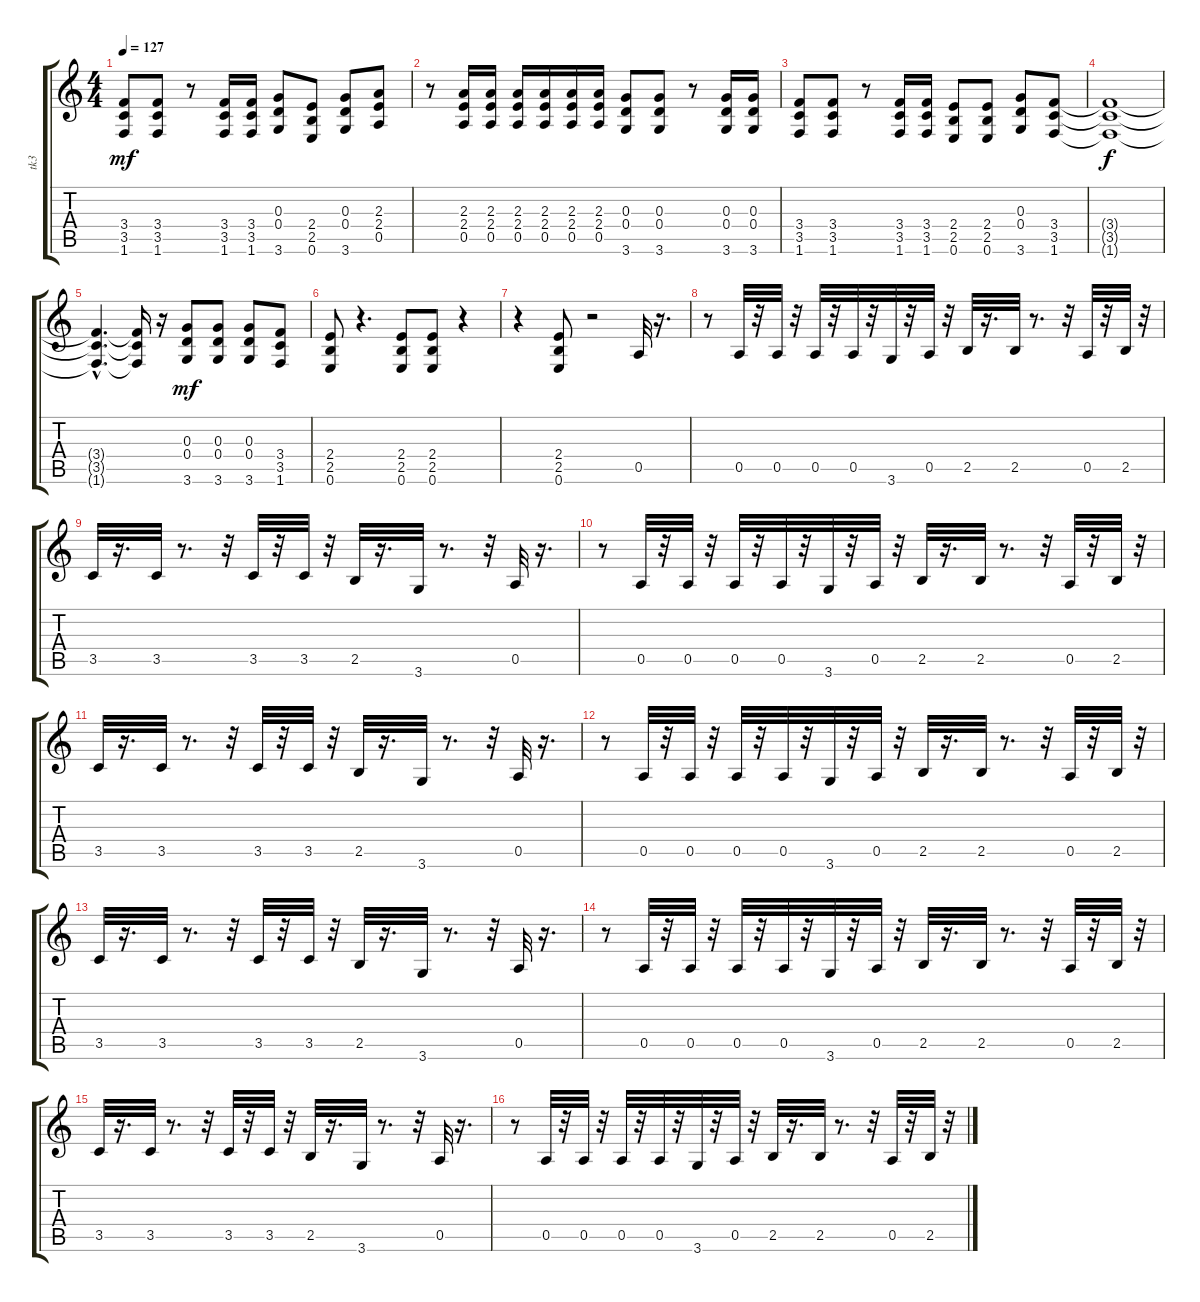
\track ("tk3" "tk3") {instrument distortionguitar}
\staff {score tabs}
\tuning (E4 B3 G3 D3 A2 E2) {hide}
\ts (4 4)
\tempo 127
\clef g2
\ks c
(3.4 3.5 1.6).8{dy mf} (3.4 3.5 1.6).8 r.8 (3.4 3.5 1.6).16 (3.4 3.5 1.6).16 (0.3 0.4 3.6).8 (2.4 2.5 0.6).8 (0.3 0.4 3.6).8 (2.3 2.4 0.5).8 |
r.8 (2.3 2.4 0.5).16 (2.3 2.4 0.5).16 (2.3 2.4 0.5).16 (2.3 2.4 0.5).16 (2.3 2.4 0.5).16 (2.3 2.4 0.5).16 (0.3 0.4 3.6).8 (0.3 0.4 3.6).8 r.8 (0.3 0.4 3.6).16 (0.3 0.4 3.6).16 |
(3.4 3.5 1.6).8 (3.4 3.5 1.6).8 r.8 (3.4 3.5 1.6).16 (3.4 3.5 1.6).16 (2.4 2.5 0.6).8 (2.4 2.5 0.6).8 (0.3 0.4 3.6).8 (3.4 3.5 1.6).8 |
(3.4{t} 3.5{t} 1.6{t}).1{dy f} |
(3.4{hac t} 3.5{hac t} 1.6{hac t}).4{d} (3.4{t} 3.5{t} 1.6{t}).16 r.16 (0.3 0.4 3.6).8{dy mf} (0.3 0.4 3.6).8 (0.3 0.4 3.6).8 (3.4 3.5 1.6).8 |
(2.4 2.5 0.6).8 r.4{d} (2.4 2.5 0.6).8 (2.4 2.5 0.6).8 r.4 |
r.4 (2.4 2.5 0.6).8 r.2 0.5.32 r.16{d} |
r.8 0.5.32 r.32 0.5.32 r.32 0.5.32 r.32 0.5.32 r.32 3.6.32 r.32 0.5.32 r.32 2.5.32 r.16{d} 2.5.32 r.8{d} r.32 0.5.32 r.32 2.5.32 r.32 |
3.5.32 r.16{d} 3.5.32 r.8{d} r.32 3.5.32 r.32 3.5.32 r.32 2.5.32 r.16{d} 3.6.32 r.8{d} r.32 0.5.32 r.16{d} |
r.8 0.5.32 r.32 0.5.32 r.32 0.5.32 r.32 0.5.32 r.32 3.6.32 r.32 0.5.32 r.32 2.5.32 r.16{d} 2.5.32 r.8{d} r.32 0.5.32 r.32 2.5.32 r.32 |
3.5.32 r.16{d} 3.5.32 r.8{d} r.32 3.5.32 r.32 3.5.32 r.32 2.5.32 r.16{d} 3.6.32 r.8{d} r.32 0.5.32 r.16{d} |
r.8 0.5.32 r.32 0.5.32 r.32 0.5.32 r.32 0.5.32 r.32 3.6.32 r.32 0.5.32 r.32 2.5.32 r.16{d} 2.5.32 r.8{d} r.32 0.5.32 r.32 2.5.32 r.32 |
3.5.32 r.16{d} 3.5.32 r.8{d} r.32 3.5.32 r.32 3.5.32 r.32 2.5.32 r.16{d} 3.6.32 r.8{d} r.32 0.5.32 r.16{d} |
r.8 0.5.32 r.32 0.5.32 r.32 0.5.32 r.32 0.5.32 r.32 3.6.32 r.32 0.5.32 r.32 2.5.32 r.16{d} 2.5.32 r.8{d} r.32 0.5.32 r.32 2.5.32 r.32 |
3.5.32 r.16{d} 3.5.32 r.8{d} r.32 3.5.32 r.32 3.5.32 r.32 2.5.32 r.16{d} 3.6.32 r.8{d} r.32 0.5.32 r.16{d} |
r.8 0.5.32 r.32 0.5.32 r.32 0.5.32 r.32 0.5.32 r.32 3.6.32 r.32 0.5.32 r.32 2.5.32 r.16{d} 2.5.32 r.8{d} r.32 0.5.32 r.32 2.5.32 r.32
